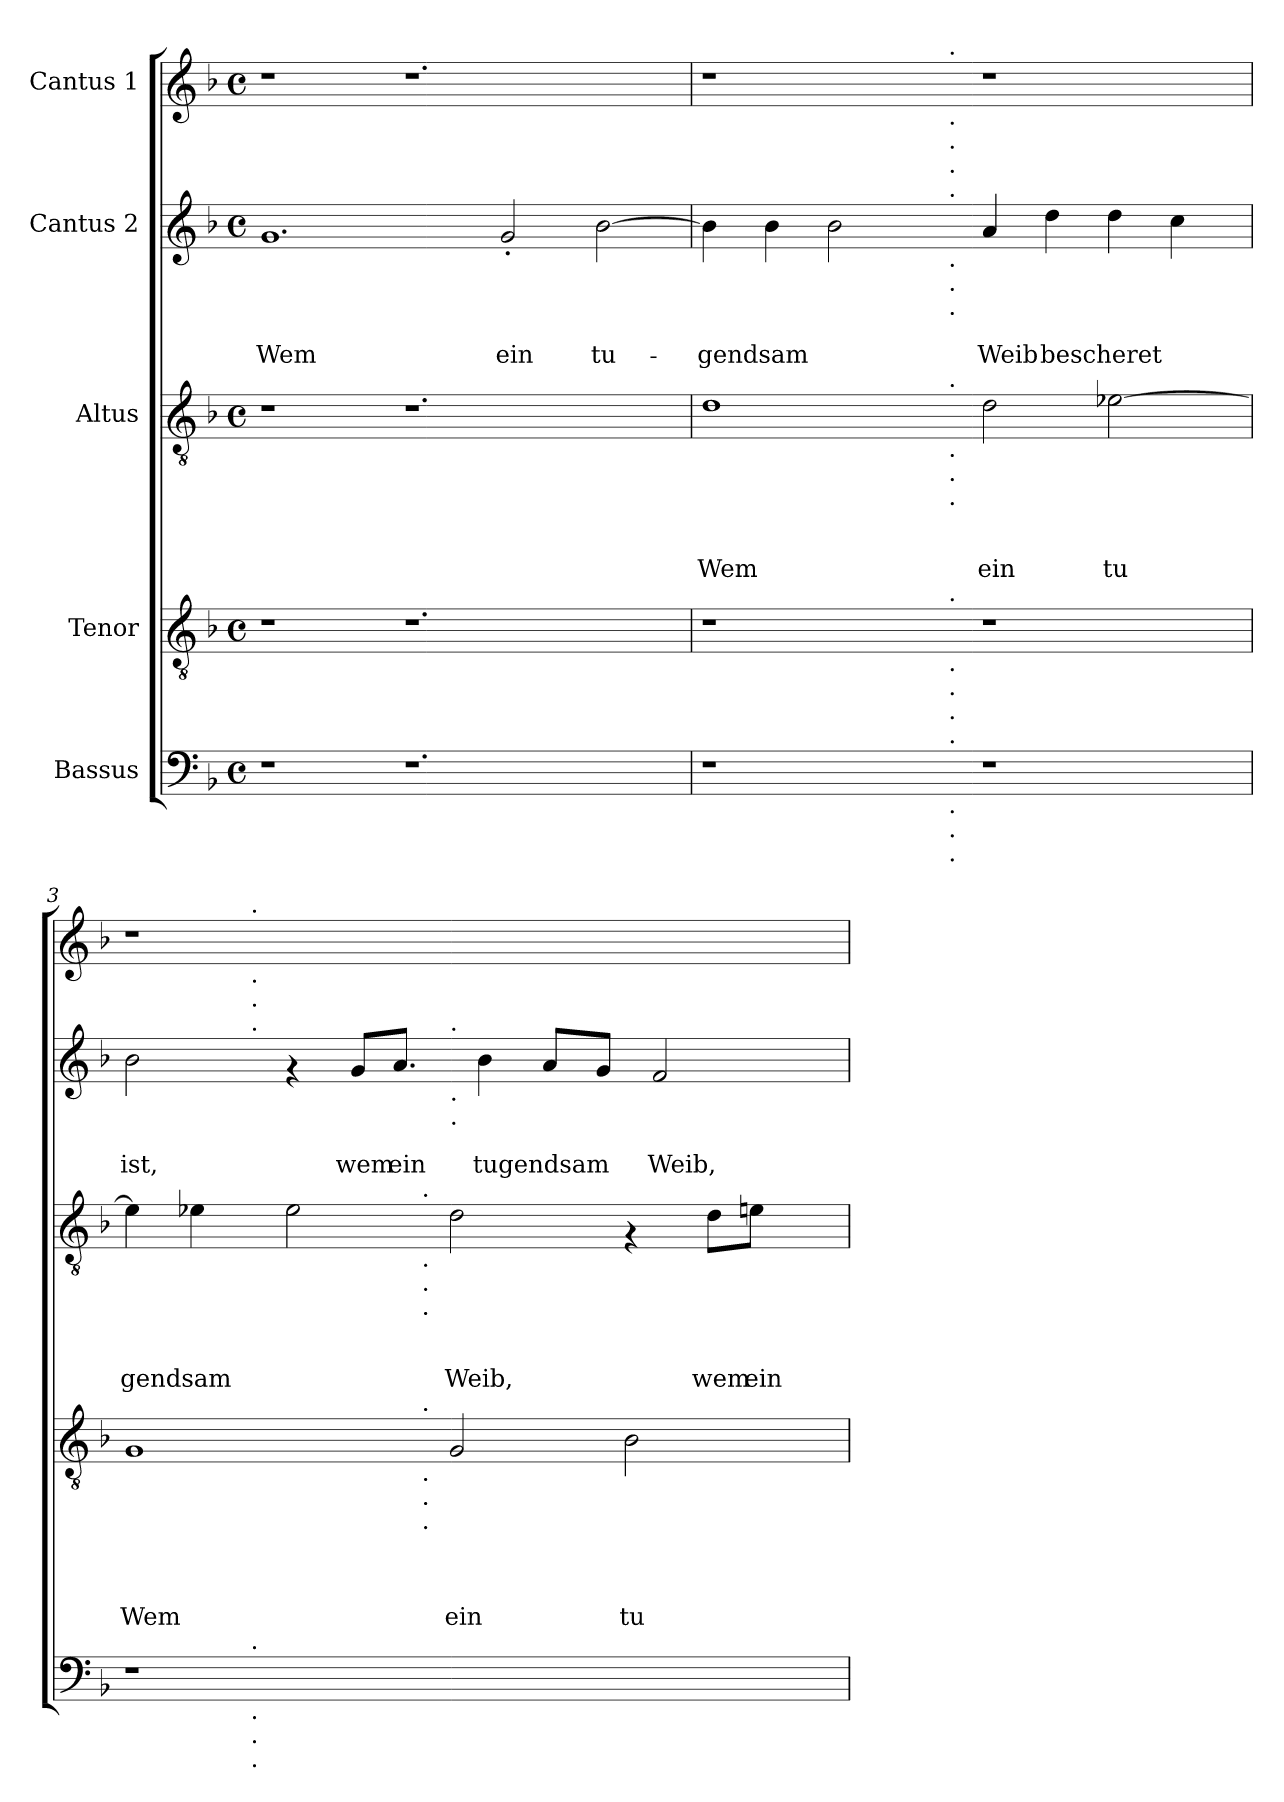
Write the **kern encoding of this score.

**kern	**kern	**text	**text	**text	**text	**kern	**text	**text	**text	**kern	**text	**text	**kern
*part5	*part4	*part4	*part4	*part4	*part4	*part3	*part3	*part3	*part3	*part2	*part2	*part2	*part1
*staff5	*staff4	*staff4	*staff4	*staff4	*staff4	*staff3	*staff3	*staff3	*staff3	*staff2	*staff2	*staff2	*staff1
*I"Bassus	*I"Tenor	*	*	*	*	*I"Altus	*	*	*	*I"Cantus 2	*	*	*I"Cantus 1
*clefF4	*clefGv2	*	*	*	*	*clefGv2	*	*	*	*clefG2	*	*	*clefG2
*k[b-]	*k[b-]	*	*	*	*	*k[b-]	*	*	*	*k[b-]	*	*	*k[b-]
*F:	*F:	*	*	*	*	*F:	*	*	*	*F:	*	*	*F:
*M4/4	*M4/4	*	*	*	*	*M4/4	*	*	*	*M4/4	*	*	*M4/4
*met(c)	*met(c)	*	*	*	*	*met(c)	*	*	*	*met(c)	*	*	*met(c)
=1	=1	=1	=1	=1	=1	=1	=1	=1	=1	=1	=1	=1	=1
!	!	!	!	!	!	!	!	!	!	!	!	!LO:LY:b	!
1r	1r	.	.	.	.	1r	.	.	.	1.g	.	Wem	1r
1.r	1.r	.	.	.	.	1.r	.	.	.	.	.	.	1.r
!	!	!	!	!	!	!	!	!	!	!	!	!LO:LY:b	!
.	.	.	.	.	.	.	.	.	.	2g'</	.	ein	.
!	!	!	!	!	!	!	!	!	!	!	!	!LO:LY:b	!
.	.	.	.	.	.	.	.	.	.	[>2b-\	.	tu-	.
=2	=2	=2	=2	=2	=2	=2	=2	=2	=2	=2	=2	=2	=2
!	!	!	!	!	!	!	!	!	!LO:LY:b	!	!	!LO:LY:b	!
*^	*^	*	*	*	*	*^	*	*	*	*^	*	*	*^
1r	2ryy	1r	2ryy	.	.	.	.	1d	2ryy	.	.	Wem	4b-\]	2ryy	.	-gendsam	1r	2ryy
.	.	.	.	.	.	.	.	.	.	.	.	.	4b-\	.	.	.	.	.
.	4ryy	.	4ryy	.	.	.	.	.	4ryy	.	.	.	2b-\	4ryy	.	.	.	4ryy
.	8ryy	.	8ryy	.	.	.	.	.	8ryy	.	.	.	.	8ryy	.	.	.	8ryy
.	32ryy	.	32ryy	.	.	.	.	.	32ryy	.	.	.	.	32ryy	.	.	.	32ryy
!	!	!	!	!	!	!	!	!	!	!	!	!	!	!	!	!	!	!LO:TX:a:t=.
!	!	!	!	!	!	!	!	!	!	!	!	!	!	!	!	!	!	!LO:TX:b:t=.
!	!	!	!	!	!	!	!	!	!	!	!	!	!	!	!	!	!	!LO:TX:b:t=.
!	!	!	!	!	!	!	!	!	!	!	!	!	!	!	!	!	!	!LO:TX:b:t=.
!	!	!	!	!	!	!	!	!	!	!	!	!	!	!LO:TX:a:t=.	!	!	!	!
!	!	!	!	!	!	!	!	!	!	!	!	!	!	!LO:TX:b:t=.	!	!	!	!
!	!	!	!	!	!	!	!	!	!	!	!	!	!	!LO:TX:b:t=.	!	!	!	!
!	!	!	!	!	!	!	!	!	!	!	!	!	!	!LO:TX:b:t=.	!	!	!	!
!	!	!	!	!	!	!	!	!	!LO:TX:a:t=.	!	!	!	!	!	!	!	!	!
!	!	!	!	!	!	!	!	!	!LO:TX:b:t=.	!	!	!	!	!	!	!	!	!
!	!	!	!	!	!	!	!	!	!LO:TX:b:t=.	!	!	!	!	!	!	!	!	!
!	!	!	!	!	!	!	!	!	!LO:TX:b:t=.	!	!	!	!	!	!	!	!	!
!	!	!	!LO:TX:a:t=.	!	!	!	!	!	!	!	!	!	!	!	!	!	!	!
!	!	!	!LO:TX:b:t=.	!	!	!	!	!	!	!	!	!	!	!	!	!	!	!
!	!	!	!LO:TX:b:t=.	!	!	!	!	!	!	!	!	!	!	!	!	!	!	!
!	!	!	!LO:TX:b:t=.	!	!	!	!	!	!	!	!	!	!	!	!	!	!	!
!	!LO:TX:a:t=.	!	!	!	!	!	!	!	!	!	!	!	!	!	!	!	!	!
!	!LO:TX:b:t=.	!	!	!	!	!	!	!	!	!	!	!	!	!	!	!	!	!
!	!LO:TX:b:t=.	!	!	!	!	!	!	!	!	!	!	!	!	!	!	!	!	!
!	!LO:TX:b:t=.	!	!	!	!	!	!	!	!	!	!	!	!	!	!	!	!	!
.	1ryy	.	1ryy	.	.	.	.	.	1ryy	.	.	.	.	1ryy	.	.	.	1ryy
!	!	!	!	!	!	!	!	!	!	!	!	!LO:LY:b	!	!	!	!LO:LY:b	!	!
1r	.	1r	.	.	.	.	.	2d\	.	.	.	ein	4a/	.	.	Weib	1r	.
!	!	!	!	!	!	!	!	!	!	!	!	!	!	!	!	!LO:LY:b	!	!
.	.	.	.	.	.	.	.	.	.	.	.	.	4dd\	.	.	bescheret	.	.
!	!	!	!	!	!	!	!	!	!	!	!	!LO:LY:b	!	!	!	!	!	!
.	.	.	.	.	.	.	.	[>2e-X\	.	.	.	tu	4dd\	.	.	.	.	.
.	.	.	.	.	.	.	.	.	.	.	.	.	4cc\	.	.	.	.	.
.	16.ryy	.	16.ryy	.	.	.	.	.	16.ryy	.	.	.	.	16.ryy	.	.	.	16.ryy
=3	=3	=3	=3	=3	=3	=3	=3	=3	=3	=3	=3	=3	=3	=3	=3	=3	=3	=3
!	!	!	!	!	!	!	!LO:LY:b	!	!	!	!	!LO:LY:b	!	!	!	!LO:LY:b	!	!
1r	4ryy	1G	2...ryy	.	.	.	Wem	4e-\]	2...ryy	.	.	gendsam	2b-\	1ryy	.	ist,	1r	4ryy
.	8ryy	.	.	.	.	.	.	4e-X\	.	.	.	.	.	.	.	.	.	8ryy
.	32ryy	.	.	.	.	.	.	.	.	.	.	.	.	.	.	.	.	32ryy
!	!	!	!	!	!	!	!	!	!	!	!	!	!	!	!	!	!	!LO:TX:a:t=.
!	!	!	!	!	!	!	!	!	!	!	!	!	!	!	!	!	!	!LO:TX:b:t=.
!	!	!	!	!	!	!	!	!	!	!	!	!	!	!	!	!	!	!LO:TX:b:t=.
!	!	!	!	!	!	!	!	!	!	!	!	!	!	!	!	!	!	!LO:TX:b:t=.
!	!LO:TX:a:t=.	!	!	!	!	!	!	!	!	!	!	!	!	!	!	!	!	!
!	!LO:TX:b:t=.	!	!	!	!	!	!	!	!	!	!	!	!	!	!	!	!	!
!	!LO:TX:b:t=.	!	!	!	!	!	!	!	!	!	!	!	!	!	!	!	!	!
!	!LO:TX:b:t=.	!	!	!	!	!	!	!	!	!	!	!	!	!	!	!	!	!
.	1ryy	.	.	.	.	.	.	.	.	.	.	.	.	.	.	.	.	1ryy
.	.	.	.	.	.	.	.	2e-\	.	.	.	.	4rf	.	.	.	.	.
!	!	!	!	!	!	!	!	!	!	!	!	!	!	!	!	!LO:LY:b	!	!
.	.	.	.	.	.	.	.	.	.	.	.	.	8g/L	.	.	wem	.	.
!	!	!	!	!	!	!	!	!	!	!	!	!	!	!	!	!LO:LY:b	!	!
.	.	.	.	.	.	.	.	.	.	.	.	.	8.a/J	.	.	ein	.	.
!	!	!	!	!	!	!	!	!	!LO:TX:a:t=.	!	!	!	!	!	!	!	!	!
!	!	!	!	!	!	!	!	!	!LO:TX:b:t=.	!	!	!	!	!	!	!	!	!
!	!	!	!	!	!	!	!	!	!LO:TX:b:t=.	!	!	!	!	!	!	!	!	!
!	!	!	!	!	!	!	!	!	!LO:TX:b:t=.	!	!	!	!	!	!	!	!	!
!	!	!	!LO:TX:a:t=.	!	!	!	!	!	!	!	!	!	!	!	!	!	!	!
!	!	!	!LO:TX:b:t=.	!	!	!	!	!	!	!	!	!	!	!	!	!	!	!
!	!	!	!LO:TX:b:t=.	!	!	!	!	!	!	!	!	!	!	!	!	!	!	!
!	!	!	!LO:TX:b:t=.	!	!	!	!	!	!	!	!	!	!	!	!	!	!	!
.	.	.	1ryy	.	.	.	.	.	1ryy	.	.	.	.	.	.	.	.	.
!	!	!	!	!	!	!	!	!	!	!	!	!	!	!LO:TX:a:t=.	!	!	!	!
!	!	!	!	!	!	!	!	!	!	!	!	!	!	!LO:TX:b:t=.	!	!	!	!
!	!	!	!	!	!	!	!	!	!	!	!	!	!	!LO:TX:b:t=.	!	!	!	!
!	!	!	!	!	!	!	!LO:LY:b	!	!	!	!	!LO:LY:b	!	!	!	!	!	!
1ryy	.	2G/	.	.	.	.	ein	2d\	.	.	.	Weib,	.	1ryy	.	.	1ryy	.
!	!	!	!	!	!	!	!	!	!	!	!	!	!	!	!	!LO:LY:b	!	!
.	.	.	.	.	.	.	.	.	.	.	.	.	4b-\	.	.	tugendsam	.	.
.	.	.	.	.	.	.	.	.	.	.	.	.	8a/L	.	.	.	.	.
.	2ryy	.	.	.	.	.	.	.	.	.	.	.	.	.	.	.	.	2ryy
.	.	.	.	.	.	.	.	.	.	.	.	.	8g/J	.	.	.	.	.
!	!	!	!	!	!	!	!LO:LY:b	!	!	!	!	!	!	!	!	!	!	!
.	.	2B-\	.	.	.	.	tu	4rF	.	.	.	.	.	.	.	.	.	.
!	!	!	!	!	!	!	!	!	!	!	!	!	!	!	!	!LO:LY:b	!	!
.	.	.	.	.	.	.	.	.	.	.	.	.	2f/	.	.	Weib,	.	.
!	!	!	!	!	!	!	!	!	!	!	!	!LO:LY:b	!	!	!	!	!	!
.	.	.	.	.	.	.	.	8d\L	.	.	.	wem	.	.	.	.	.	.
!	!	!	!	!	!	!	!	!	!	!	!	!LO:LY:b	!	!	!	!	!	!
.	.	.	.	.	.	.	.	8en\J	.	.	.	ein	.	.	.	.	.	.
.	8ryy	.	.	.	.	.	.	.	.	.	.	.	.	.	.	.	.	8ryy
.	.	.	8ryy	.	.	.	.	.	8ryy	.	.	.	.	.	.	.	.	.
16ryy	.	16ryy	.	.	.	.	.	16ryy	.	.	.	.	.	16ryy	.	.	16ryy	.
.	32ryy	.	.	.	.	.	.	.	.	.	.	.	.	.	.	.	.	32ryy
*v	*v	*	*	*	*	*	*	*v	*v	*	*	*	*v	*v	*	*	*v	*v
*	*v	*v	*	*	*	*	*	*	*	*	*	*	*	*
=	=	=	=	=	=	=	=	=	=	=	=	=	=
*-	*-	*-	*-	*-	*-	*-	*-	*-	*-	*-	*-	*-	*-
